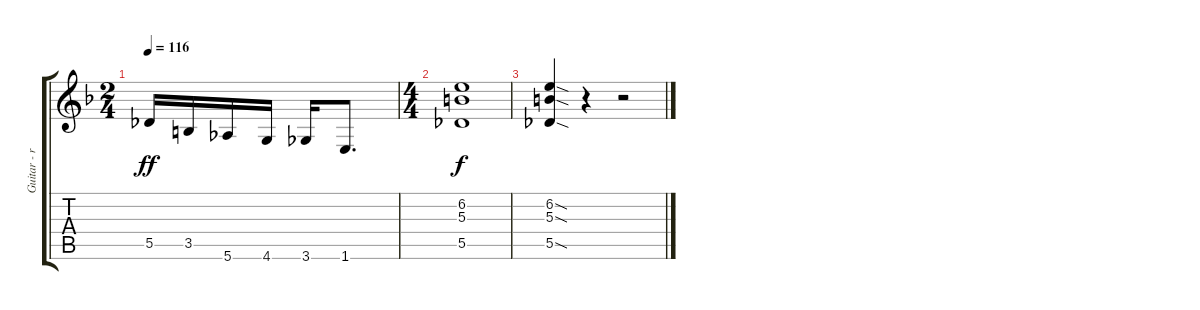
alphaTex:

\track ("Guitar - rhythm - right" "Guitar - r") {instrument electricguitarjazz}
\staff {score tabs}
\tuning (Eb4 Bb3 Gb3 Db3 Ab2 Eb2) {hide}
\ts (2 4)
\tempo 116
\clef g2
\ks dminor
5.5.16{dy ff} 3.5.16 5.6.16 4.6.16 3.6.16 1.6.8{d} |
\ts (4 4)
\ks f
(6.2 5.3 5.5).1{dy f} |
(6.2{sod} 5.3{sod} 5.5{sod}).4{beam Up} r.4 r.2
